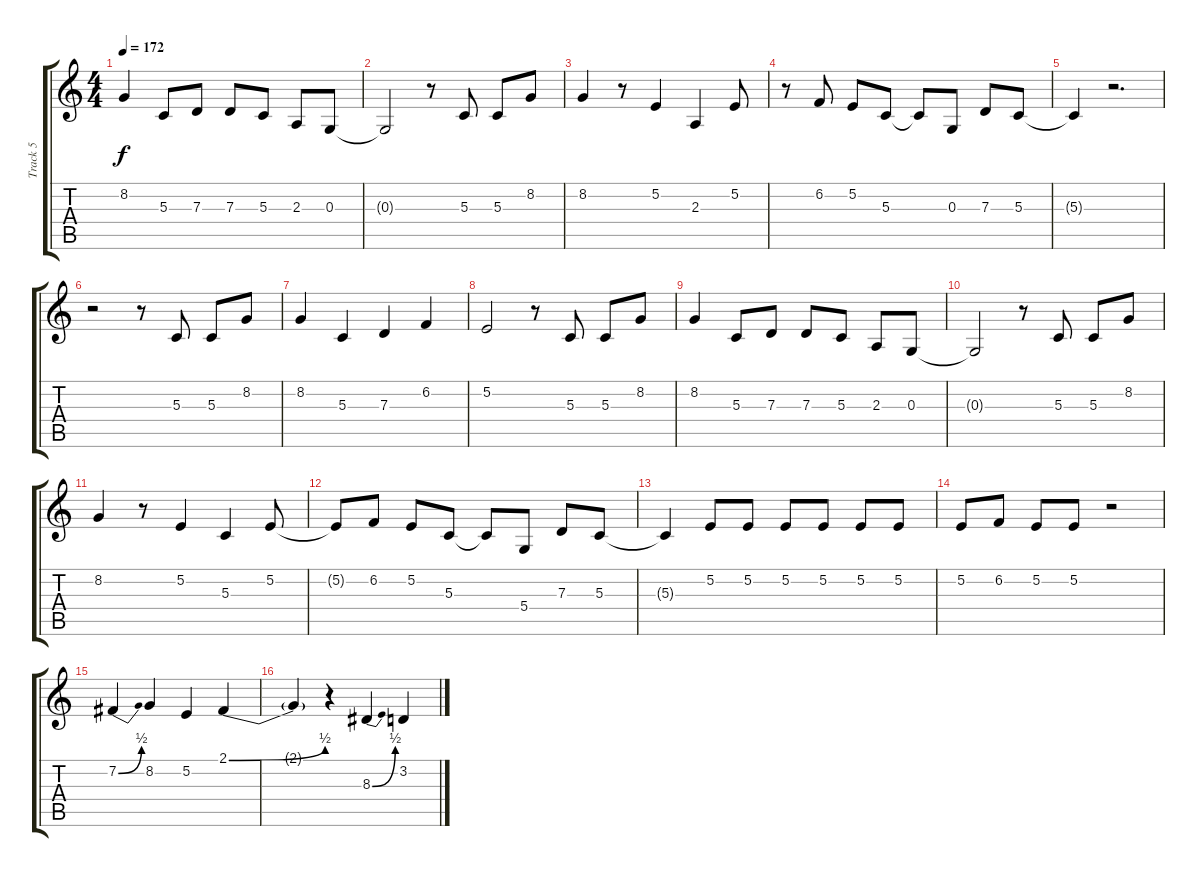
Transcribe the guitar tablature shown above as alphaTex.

\track ("Track 5" "Track 5") {instrument clarinet}
\staff {score tabs}
\tuning (E4 B3 G3 D3 A2 E2) {hide}
\ts (4 4)
\tempo 172
\clef g2
\ks c
8.2.4{dy f} 5.3.8 7.3.8 7.3.8 5.3.8 2.3.8 0.3.8 |
0.3{t}.2 r.8 5.3.8 5.3.8 8.2.8 |
8.2.4 r.8 5.2.4 2.3.4 5.2.8 |
r.8 6.2.8 5.2.8 5.3.8 5.3{t}.8 0.3.8 7.3.8 5.3.8 |
5.3{t}.4 r.2{d} |
r.2 r.8 5.3.8 5.3.8 8.2.8 |
8.2.4 5.3.4 7.3.4 6.2.4 |
5.2.2 r.8 5.3.8 5.3.8 8.2.8 |
8.2.4 5.3.8 7.3.8 7.3.8 5.3.8 2.3.8 0.3.8 |
0.3{t}.2 r.8 5.3.8 5.3.8 8.2.8 |
8.2.4 r.8 5.2.4 5.3.4 5.2.8 |
5.2{t}.8 6.2.8 5.2.8 5.3.8 5.3{t}.8 5.4.8 7.3.8 5.3.8 |
5.3{t}.4 5.2.8 5.2.8 5.2.8 5.2.8 5.2.8 5.2.8 |
5.2.8 6.2.8 5.2.8 5.2.8 r.2 |
7.2{be (bend 0 0 60 2)}.4 8.2.4 5.2.4 2.1{be (bend 0 0 60 2)}.4 |
2.1{t}.4 r.4 8.3{be (bend 0 0 60 2)}.4 3.2.4
